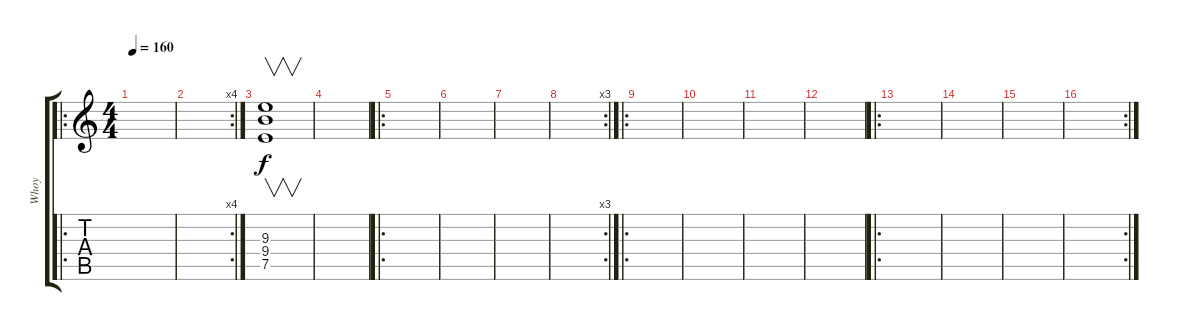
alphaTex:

\track ("Whoy" "Whoy") {instrument distortionguitar}
\staff {score tabs}
\tuning (E4 B3 G3 D3 A2 E2) {hide}
\ro
\ts (4 4)
\tempo 160
\clef g2
\ks c
|
\rc 4
|
(9.3 9.4 7.5).1{v} |
|
\ro
|
|
|
\rc 3
|
\ro
|
|
|
|
\ro
|
|
|
\rc 2
